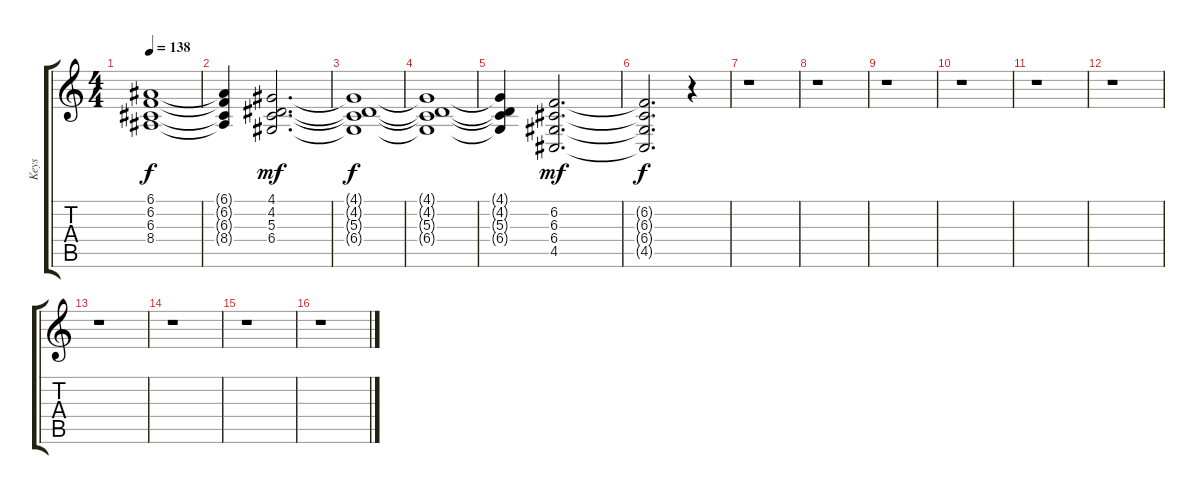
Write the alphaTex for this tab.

\track ("Keys" "Keys") {instrument pad4choir}
\staff {score tabs}
\tuning (E4 B3 G3 D3 A2 E2) {hide}
\ts (4 4)
\tempo 138
\clef g2
\ks c
(6.1{t} 6.2{t} 6.3{t} 8.4{t}).1{dy f} |
(6.1{t} 6.2{t} 6.3{t} 8.4{t}).4 (4.1 4.2 5.3 6.4).2{d dy mf} |
(4.1{t} 4.2{t} 5.3{t} 6.4{t}).1{dy f} |
(4.1{t} 4.2{t} 5.3{t} 6.4{t}).1 |
(4.1{t} 4.2{t} 5.3{t} 6.4{t}).4 (6.2 6.3 6.4 4.5).2{d dy mf} |
(6.2{t} 6.3{t} 6.4{t} 4.5{t}).2{d dy f} r.4 |
r.1 |
r.1 |
r.1 |
r.1 |
r.1 |
r.1 |
r.1 |
r.1 |
r.1 |
r.1
